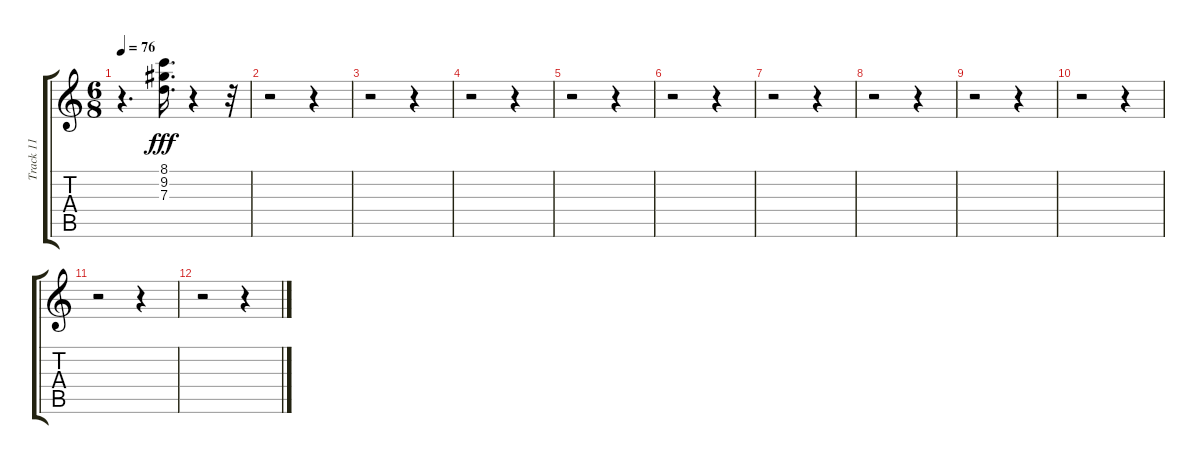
\track ("Track 11" "Track 11") {instrument electricguitarclean}
\staff {score tabs}
\tuning (E4 B3 G3 D3 A2 E2) {hide}
\ts (6 8)
\tempo 76
\clef g2
\ks c
r.4{d dy ff} (8.1 9.2 7.3).16{d dy fff} r.4 r.32 |
r.2 r.4 |
r.2 r.4 |
r.2 r.4 |
r.2 r.4 |
r.2 r.4 |
r.2 r.4 |
r.2 r.4 |
r.2 r.4 |
r.2 r.4 |
r.2 r.4 |
r.2 r.4
